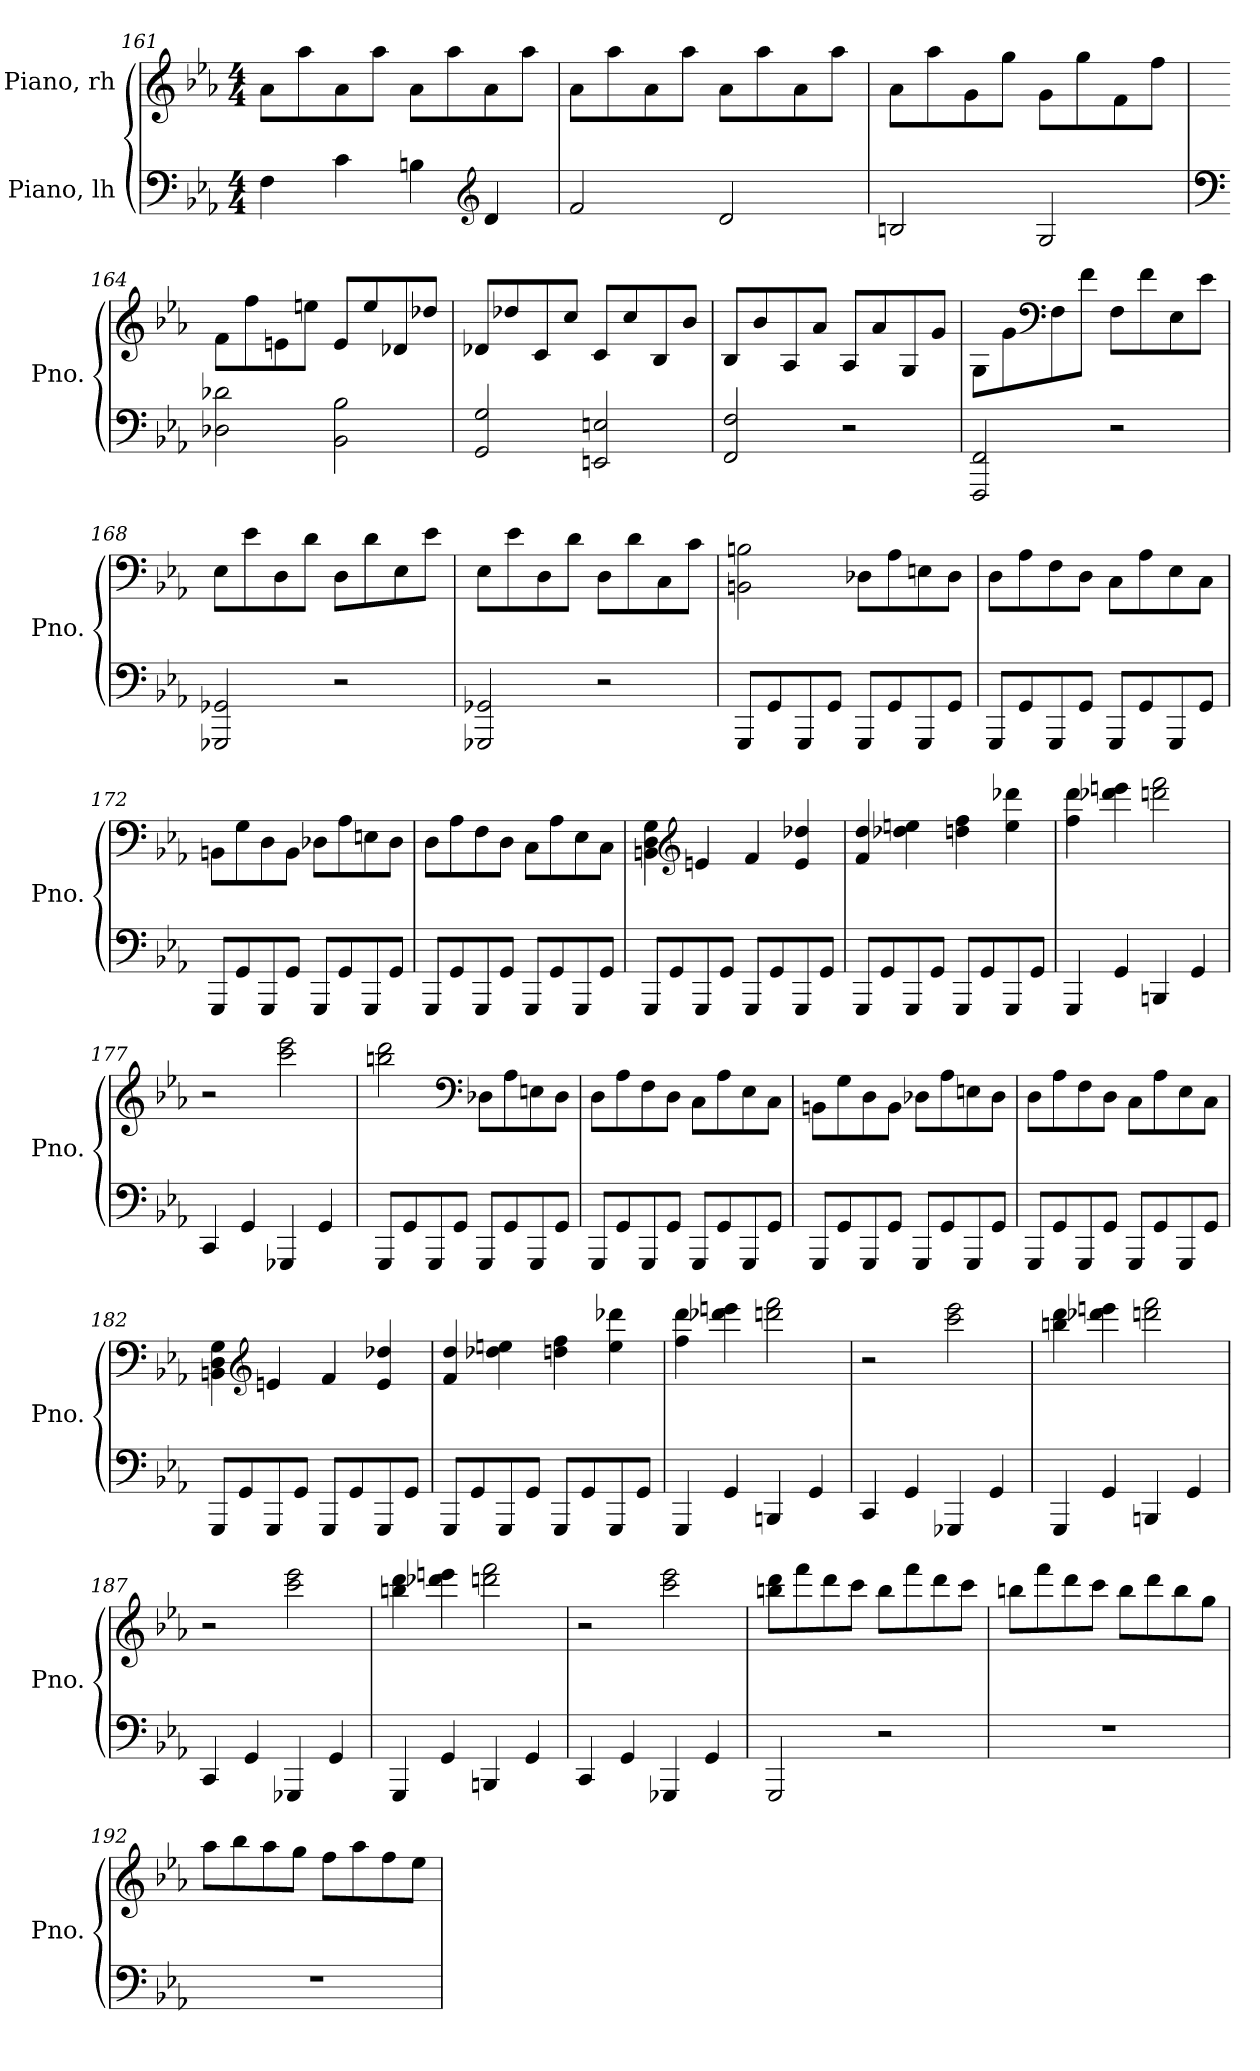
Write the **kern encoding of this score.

**kern	**kern
*part2	*part1
*staff2	*staff1
*I"Piano, lh	*I"Piano, rh
*I'Pno.	*I'Pno.
*clefF4	*clefG2
*k[b-e-a-]	*k[b-e-a-]
*M4/4	*M4/4
=161	=161
4F\	8a-\L
.	8aa-\
4c\	8a-\
.	8aa-\J
4Bn\	8a-\L
.	8aa-\
*clefG2	*
4d/	8a-\
.	8aa-\J
=162	=162
2f/	8a-\L
.	8aa-\
.	8a-\
.	8aa-\J
2d/	8a-\L
.	8aa-\
.	8a-\
.	8aa-\J
=163	=163
2Bn/	8a-\L
.	8aa-\
.	8g\
.	8gg\J
2G/	8g\L
.	8gg\
.	8f\
.	8ff\J
!!LO:LB:g=z
=164	=164
*clefF4	*
2D-X\ 2d-X\	8f\L
.	8ff\
.	8en\
.	8een\J
2BB-\ 2B-\	8e/L
.	8ee/
.	8d-X/
.	8dd-X/J
=165	=165
2GG/ 2G/	8d-X/L
.	8dd-X/
.	8c/
.	8cc/J
2EEn/ 2En/	8c/L
.	8cc/
.	8B-/
.	8b-/J
=166	=166
2FF/ 2F/	8B-/L
.	8b-/
.	8A-/
.	8a-/J
2r	8A-/L
.	8a-/
.	8G/
.	8g/J
=167	=167
2FFF/ 2FF/	8G\L
.	8g\
*	*clefF4
.	8F\
.	8f\J
2r	8F\L
.	8f\
.	8E-\
.	8e-\J
!!LO:LB:g=z
=168	=168
2GGG-X/ 2GG-X/	8E-\L
.	8e-\
.	8D\
.	8d\J
2r	8D\L
.	8d\
.	8E-\
.	8e-\J
=169	=169
2GGG-X/ 2GG-X/	8E-\L
.	8e-\
.	8D\
.	8d\J
2r	8D\L
.	8d\
.	8C\
.	8c\J
=170	=170
8GGG/L	2BBn\ 2Bn\
8GG/	.
8GGG/	.
8GG/J	.
8GGG/L	8D-X\L
8GG/	8A-\
8GGG/	8En\
8GG/J	8D-\J
=171	=171
8GGG/L	8D\L
8GG/	8A-\
8GGG/	8F\
8GG/J	8D\J
8GGG/L	8C\L
8GG/	8A-\
8GGG/	8E-\
8GG/J	8C\J
!!LO:LB:g=z
=172	=172
8GGG/L	8BBn\L
8GG/	8G\
8GGG/	8D\
8GG/J	8BB\J
8GGG/L	8D-X\L
8GG/	8A-\
8GGG/	8En\
8GG/J	8D-\J
=173	=173
8GGG/L	8D\L
8GG/	8A-\
8GGG/	8F\
8GG/J	8D\J
8GGG/L	8C\L
8GG/	8A-\
8GGG/	8E-\
8GG/J	8C\J
=174	=174
8GGG/L	4BBn\ 4D\ 4G\
8GG/	.
*	*clefG2
8GGG/	4en/
8GG/J	.
8GGG/L	4f/
8GG/	.
8GGG/	4e/ 4dd-X/
8GG/J	.
=175	=175
8GGG/L	4f/ 4dd/
8GG/	.
8GGG/	4dd-X\ 4een\
8GG/J	.
8GGG/L	4ddn\ 4ff\
8GG/	.
8GGG/	4ee\ 4ddd-X\
8GG/J	.
!!LO:PB:g=z
=176	=176
4GGG/	4ff\ 4ddd\
4GG/	4ddd-X\ 4eeen\
4BBBn/	2dddn\ 2fff\
4GG/	.
=177	=177
4CC/	2r
4GG/	.
4GGG-X/	2ccc\ 2eee-\
4GG/	.
=178	=178
8GGG/L	2bbn\ 2ddd\
8GG/	.
8GGG/	.
8GG/J	.
*	*clefF4
8GGG/L	8D-X\L
8GG/	8A-\
8GGG/	8En\
8GG/J	8D-\J
=179	=179
8GGG/L	8D\L
8GG/	8A-\
8GGG/	8F\
8GG/J	8D\J
8GGG/L	8C\L
8GG/	8A-\
8GGG/	8E-\
8GG/J	8C\J
=180	=180
8GGG/L	8BBn\L
8GG/	8G\
8GGG/	8D\
8GG/J	8BB\J
8GGG/L	8D-X\L
8GG/	8A-\
8GGG/	8En\
8GG/J	8D-\J
!!LO:LB:g=z
=181	=181
8GGG/L	8D\L
8GG/	8A-\
8GGG/	8F\
8GG/J	8D\J
8GGG/L	8C\L
8GG/	8A-\
8GGG/	8E-\
8GG/J	8C\J
=182	=182
8GGG/L	4BBn\ 4D\ 4G\
8GG/	.
*	*clefG2
8GGG/	4en/
8GG/J	.
8GGG/L	4f/
8GG/	.
8GGG/	4e/ 4dd-X/
8GG/J	.
=183	=183
8GGG/L	4f/ 4dd/
8GG/	.
8GGG/	4dd-X\ 4een\
8GG/J	.
8GGG/L	4ddn\ 4ff\
8GG/	.
8GGG/	4ee\ 4ddd-X\
8GG/J	.
=184	=184
4GGG/	4ff\ 4ddd\
4GG/	4ddd-X\ 4eeen\
4BBBn/	2dddn\ 2fff\
4GG/	.
=185	=185
4CC/	2r
4GG/	.
4GGG-X/	2ccc\ 2eee-\
4GG/	.
!!LO:LB:g=z
=186	=186
4GGG/	4bbn\ 4ddd\
4GG/	4ddd-X\ 4eeen\
4BBBn/	2dddn\ 2fff\
4GG/	.
=187	=187
4CC/	2r
4GG/	.
4GGG-X/	2ccc\ 2eee-\
4GG/	.
=188	=188
4GGG/	4bbn\ 4ddd\
4GG/	4ddd-X\ 4eeen\
4BBBn/	2dddn\ 2fff\
4GG/	.
=189	=189
4CC/	2r
4GG/	.
4GGG-X/	2ccc\ 2eee-\
4GG/	.
=190	=190
2GGG/	8bbn\ 8ddd\L
.	8fff\
.	8ddd\
.	8ccc\J
2r	8bb\L
.	8fff\
.	8ddd\
.	8ccc\J
!!LO:LB:g=z
=191	=191
1r	8bbn\L
.	8fff\
.	8ddd\
.	8ccc\J
.	8bb\L
.	8ddd\
.	8bb\
.	8gg\J
=192	=192
1r	8aa-\L
.	8bb-\
.	8aa-\
.	8gg\J
.	8ff\L
.	8aa-\
.	8ff\
.	8ee-\J
=	=
*-	*-
